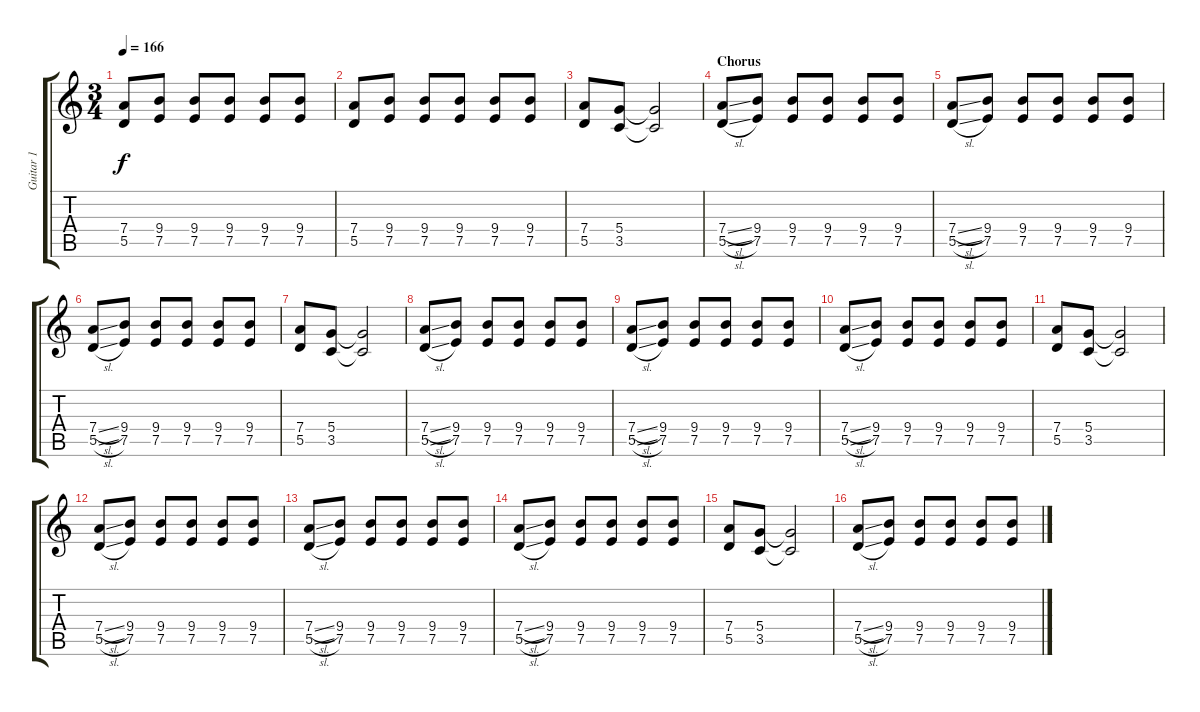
\track ("Guitar 1" "Guitar 1") {instrument distortionguitar}
\staff {score tabs}
\tuning (E4 B3 G3 D3 A2 E2) {hide}
\ts (3 4)
\tempo 166
\clef g2
\ks c
(7.4 5.5).8{dy f} (9.4 7.5).8 (9.4 7.5).8 (9.4 7.5).8 (9.4 7.5).8 (9.4 7.5).8 |
(7.4 5.5).8 (9.4 7.5).8 (9.4 7.5).8 (9.4 7.5).8 (9.4 7.5).8 (9.4 7.5).8 |
(7.4 5.5).8 (5.4 3.5).8 (5.4{t} 3.5{t}).2 |
\section ("" "Chorus")
(7.4{sl} 5.5{sl}).8 (9.4 7.5).8 (9.4 7.5).8 (9.4 7.5).8 (9.4 7.5).8 (9.4 7.5).8 |
(7.4{sl} 5.5{sl}).8 (9.4 7.5).8 (9.4 7.5).8 (9.4 7.5).8 (9.4 7.5).8 (9.4 7.5).8 |
(7.4{sl} 5.5{sl}).8 (9.4 7.5).8 (9.4 7.5).8 (9.4 7.5).8 (9.4 7.5).8 (9.4 7.5).8 |
(7.4 5.5).8 (5.4 3.5).8 (5.4{t} 3.5{t}).2 |
(7.4{sl} 5.5{sl}).8 (9.4 7.5).8 (9.4 7.5).8 (9.4 7.5).8 (9.4 7.5).8 (9.4 7.5).8 |
(7.4{sl} 5.5{sl}).8 (9.4 7.5).8 (9.4 7.5).8 (9.4 7.5).8 (9.4 7.5).8 (9.4 7.5).8 |
(7.4{sl} 5.5{sl}).8 (9.4 7.5).8 (9.4 7.5).8 (9.4 7.5).8 (9.4 7.5).8 (9.4 7.5).8 |
(7.4 5.5).8 (5.4 3.5).8 (5.4{t} 3.5{t}).2 |
(7.4{sl} 5.5{sl}).8 (9.4 7.5).8 (9.4 7.5).8 (9.4 7.5).8 (9.4 7.5).8 (9.4 7.5).8 |
(7.4{sl} 5.5{sl}).8 (9.4 7.5).8 (9.4 7.5).8 (9.4 7.5).8 (9.4 7.5).8 (9.4 7.5).8 |
(7.4{sl} 5.5{sl}).8 (9.4 7.5).8 (9.4 7.5).8 (9.4 7.5).8 (9.4 7.5).8 (9.4 7.5).8 |
(7.4 5.5).8 (5.4 3.5).8 (5.4{t} 3.5{t}).2 |
(7.4{sl} 5.5{sl}).8 (9.4 7.5).8 (9.4 7.5).8 (9.4 7.5).8 (9.4 7.5).8 (9.4 7.5).8
